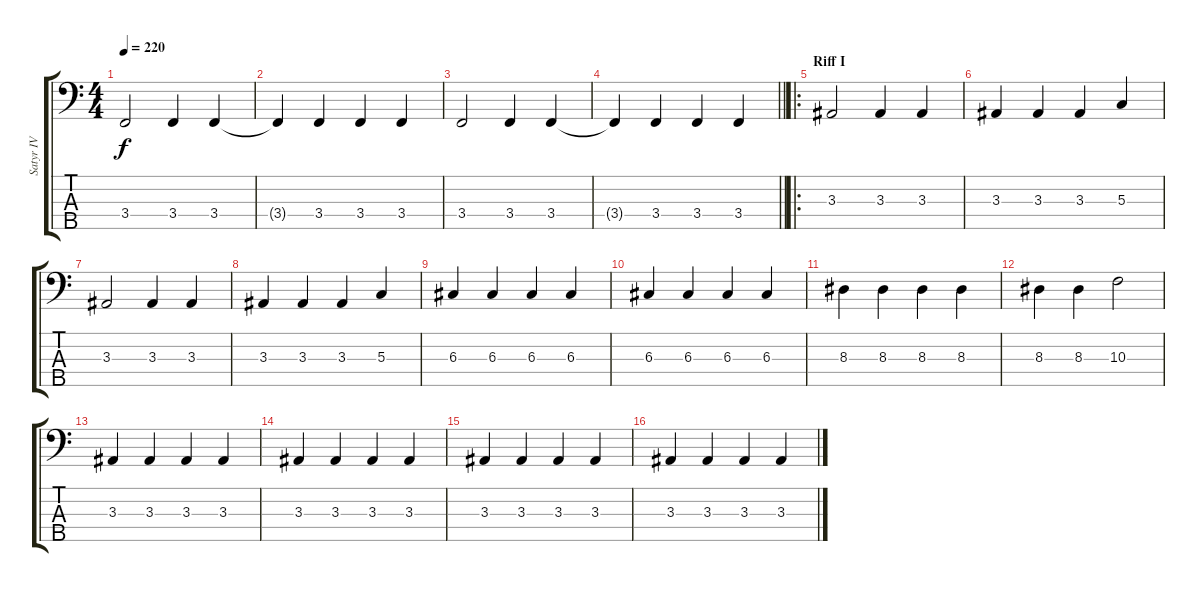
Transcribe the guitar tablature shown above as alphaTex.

\track ("Satyr IV" "Satyr IV") {instrument electricbasspick}
\staff {score tabs}
\tuning (F2 C2 G1 D1 A0) {hide}
\ts (4 4)
\tempo 220
\clef f4
\ks c
3.4.2{dy f} 3.4.4 3.4.4 |
3.4{t}.4 3.4.4 3.4.4 3.4.4 |
3.4.2 3.4.4 3.4.4 |
\barLineRight lightlight
3.4{t}.4 3.4.4 3.4.4 3.4.4 |
\ro
\section ("" "Riff I")
3.3.2 3.3.4 3.3.4 |
3.3.4 3.3.4 3.3.4 5.3.4 |
3.3.2 3.3.4 3.3.4 |
3.3.4 3.3.4 3.3.4 5.3.4 |
6.3.4 6.3.4 6.3.4 6.3.4 |
6.3.4 6.3.4 6.3.4 6.3.4 |
8.3.4 8.3.4 8.3.4 8.3.4 |
8.3.4 8.3.4 10.3.2 |
3.3.4 3.3.4 3.3.4 3.3.4 |
3.3.4 3.3.4 3.3.4 3.3.4 |
3.3.4 3.3.4 3.3.4 3.3.4 |
3.3.4 3.3.4 3.3.4 3.3.4
